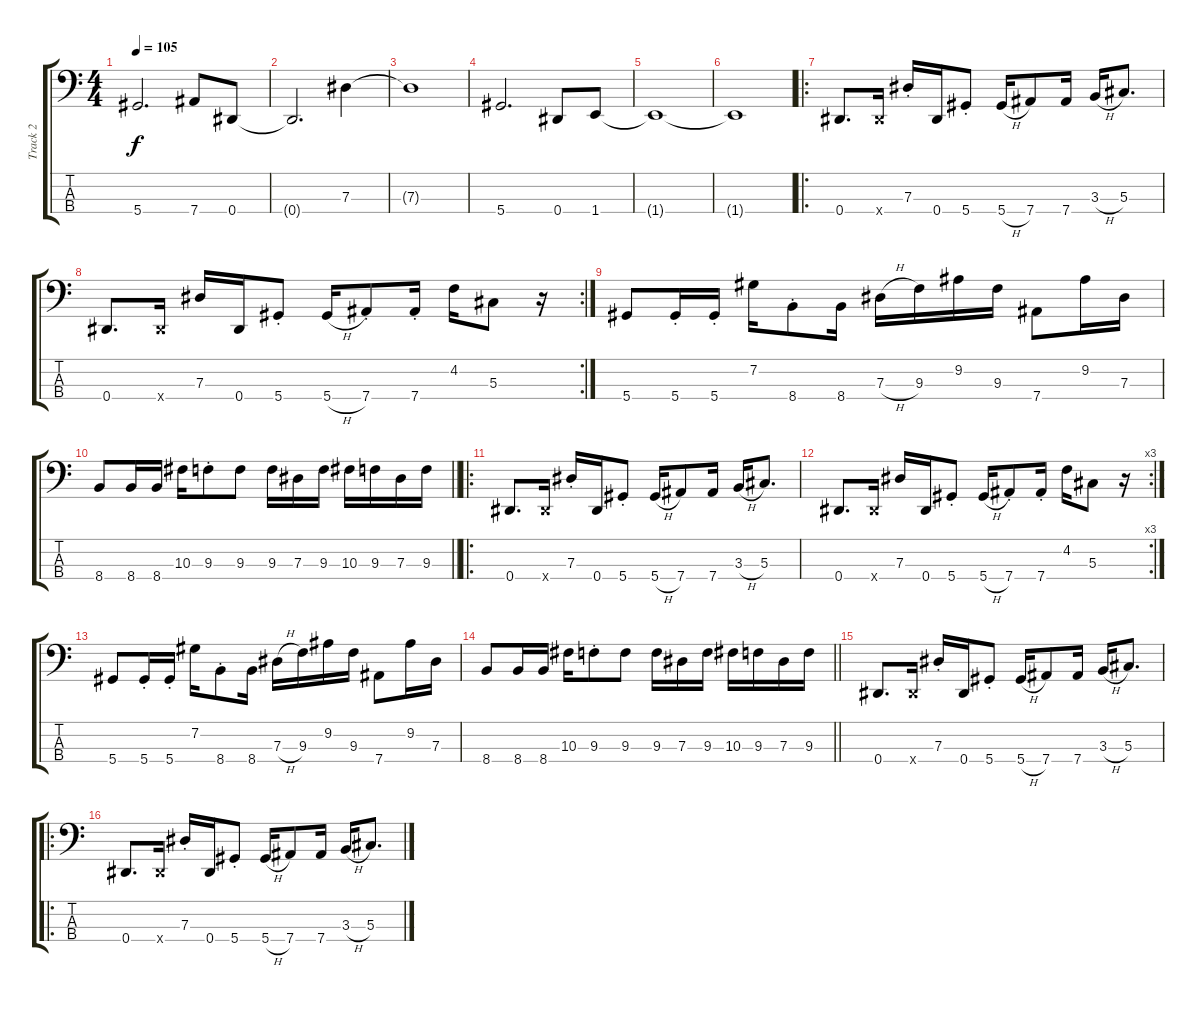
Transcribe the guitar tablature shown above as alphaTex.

\track ("Track 2" "Track 2") {instrument electricbassfinger}
\staff {score tabs}
\tuning (Gb2 Db2 Ab1 Eb1) {hide}
\ts (4 4)
\tempo 105
\clef f4
\ks c
5.4.2{d dy f} 7.4.8 0.4.8 |
0.4{t}.2{d} 7.3.4 |
7.3{t}.1 |
5.4.2{d} 0.4.8 1.4.8 |
1.4{t}.1 |
1.4{t}.1 |
\ro
0.4.8{d} 0.4{x}.16 7.3{st}.16 0.4.16 5.4{st}.8 5.4{h}.16 7.4.8 7.4.16 3.3{h}.16 5.3.8{d} |
\rc 2
0.4.8{d} 0.4{x}.16 7.3.16 0.4.16 5.4{st}.8 5.4{h}.16 7.4{st}.8 7.4{st}.16 4.2.16 5.3.8 r.16 |
5.4.8 5.4{st}.16 5.4{st}.16 7.2.16 8.4{st}.8 8.4.16 7.3{h}.16 9.3.16 9.2.16 9.3.16 7.4.8 9.2.16 7.3.16 |
\barLineRight lightlight
8.4.8 8.4.16 8.4.16 10.3.16 9.3{st}.8 9.3.8 9.3.16 7.3.16 9.3.16 10.3.16 9.3.16 7.3.16 9.3.16 |
\ro
0.4.8{d} 0.4{x}.16 7.3{st}.16 0.4.16 5.4{st}.8 5.4{h}.16 7.4.8 7.4.16 3.3{h}.16 5.3.8{d} |
\rc 3
0.4.8{d} 0.4{x}.16 7.3.16 0.4.16 5.4{st}.8 5.4{h}.16 7.4{st}.8 7.4{st}.16 4.2.16 5.3.8 r.16 |
5.4.8 5.4{st}.16 5.4{st}.16 7.2.16 8.4{st}.8 8.4.16 7.3{h}.16 9.3.16 9.2.16 9.3.16 7.4.8 9.2.16 7.3.16 |
\barLineRight lightlight
8.4.8 8.4.16 8.4.16 10.3.16 9.3{st}.8 9.3.8 9.3.16 7.3.16 9.3.16 10.3.16 9.3.16 7.3.16 9.3.16 |
0.4.8{d} 0.4{x}.16 7.3{st}.16 0.4.16 5.4{st}.8 5.4{h}.16 7.4.8 7.4.16 3.3{h}.16 5.3.8{d} |
\ro
0.4.8{d} 0.4{x}.16 7.3{st}.16 0.4.16 5.4{st}.8 5.4{h}.16 7.4.8 7.4.16 3.3{h}.16 5.3.8{d}
